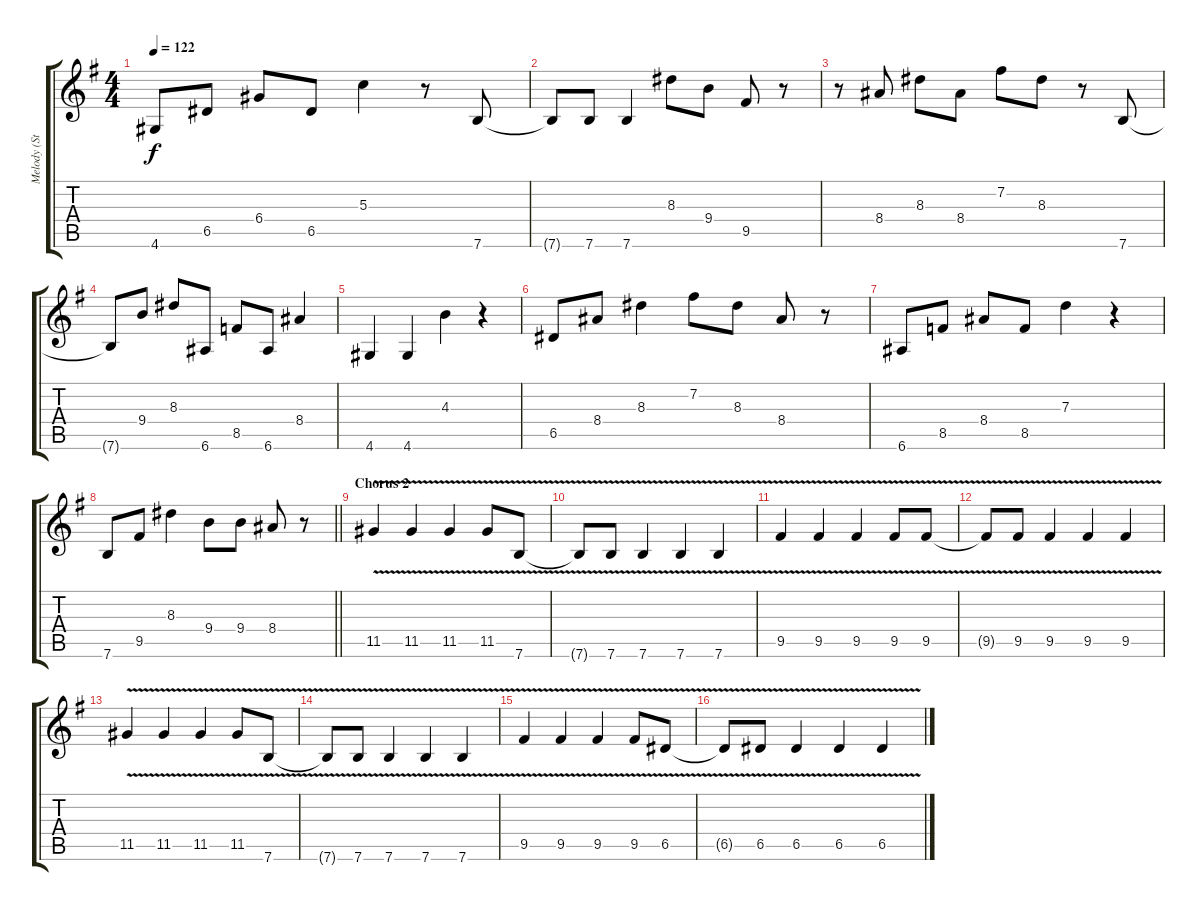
\track ("Melody (Standard)" "Melody (St") {mute instrument electricguitarclean}
\staff {score tabs}
\tuning (E4 B3 G3 D3 A2 E2) {hide}
\ts (4 4)
\tempo 122
\clef g2
\ks eminor
4.6.8{dy f} 6.5.8 6.4.8 6.5.8 5.3.4 r.8 7.6.8 |
7.6{t}.8 7.6.8 7.6.4 8.3.8 9.4.8 9.5.8 r.8 |
r.8 8.4.8 8.3.8 8.4.8 7.2.8 8.3.8 r.8 7.6.8 |
7.6{t}.8 9.4.8 8.3.8 6.6.8 8.5.8 6.6.8 8.4.4 |
4.6.4 4.6.4 4.3.4 r.4 |
6.5.8 8.4.8 8.3.4 7.2.8 8.3.8 8.4.8 r.8 |
6.6.8 8.5.8 8.4.8 8.5.8 7.3.4 r.4 |
\barLineRight lightlight
7.6.8 9.5.8 8.3.4 9.4.8 9.4.8 8.4.8 r.8 |
\section ("" "Chorus 2")
11.5{v}.4 11.5{v}.4 11.5{v}.4 11.5{v}.8 7.6{v}.8 |
7.6{t}.8 7.6{v}.8 7.6{v}.4 7.6{v}.4 7.6{v}.4 |
9.5{v}.4 9.5{v}.4 9.5{v}.4 9.5{v}.8 9.5{v}.8 |
9.5{t}.8 9.5{v}.8 9.5{v}.4 9.5{v}.4 9.5{v}.4 |
11.5{v}.4 11.5{v}.4 11.5{v}.4 11.5{v}.8 7.6{v}.8 |
7.6{t}.8 7.6{v}.8 7.6{v}.4 7.6{v}.4 7.6{v}.4 |
9.5{v}.4 9.5{v}.4 9.5{v}.4 9.5{v}.8 6.5{v}.8 |
6.5{t}.8 6.5{v}.8 6.5{v}.4 6.5{v}.4 6.5{v}.4
